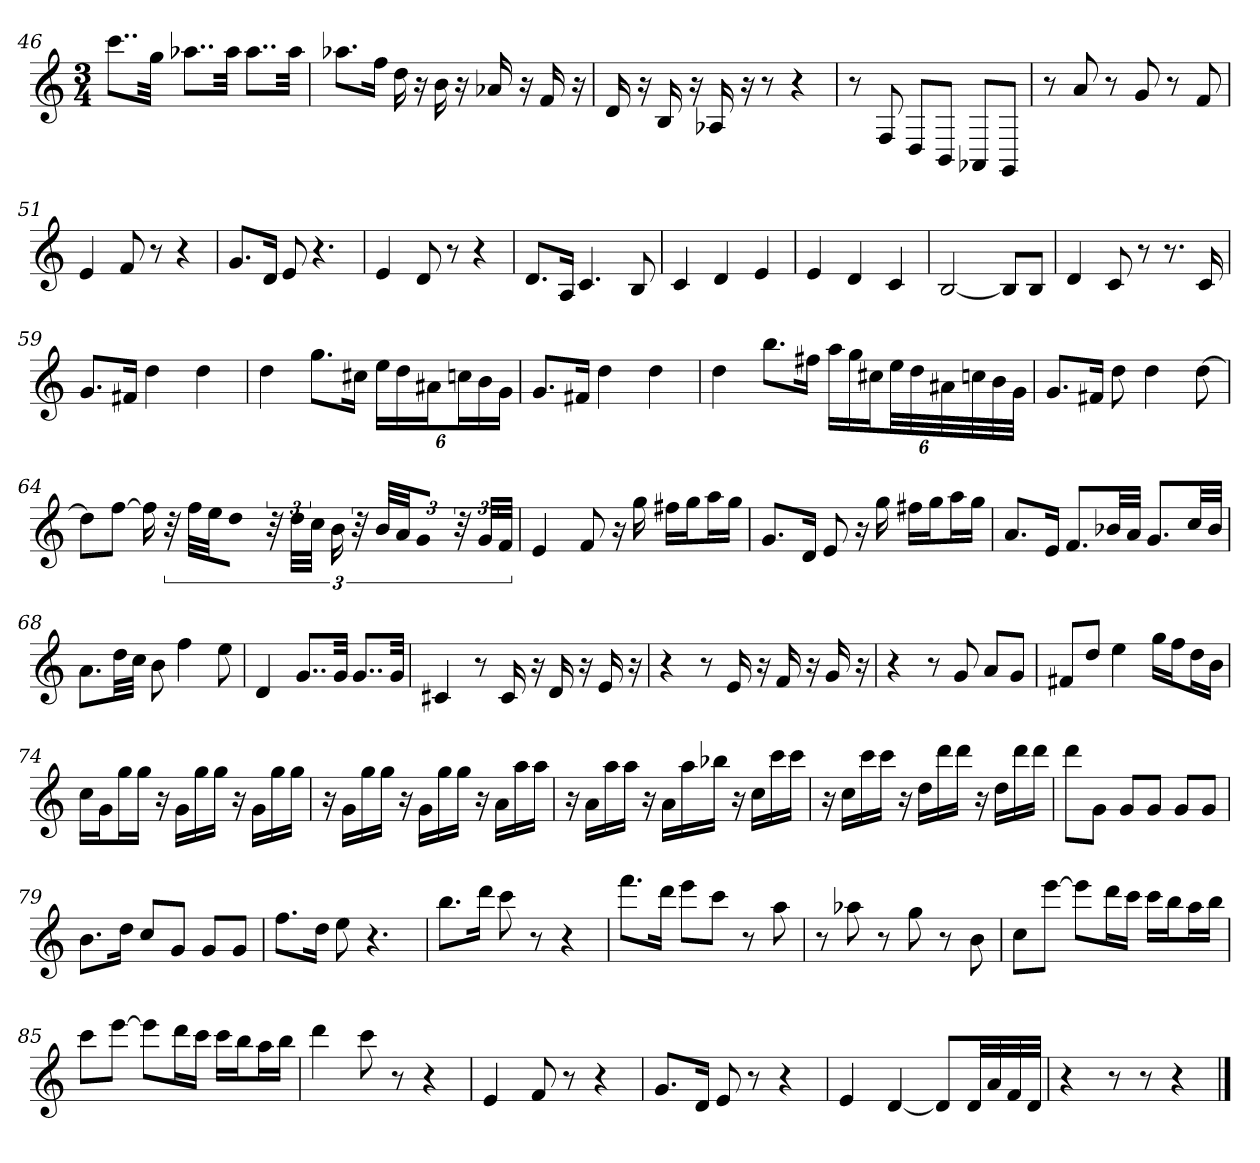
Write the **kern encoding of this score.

**kern
*part1
*staff1
*clefG2
*k[]
*C:
*M3/4
=46
8..ccc\L
32gg\Jkk
8..aa-X\L
32aa-\Jkk
8..aa-\L
32aa-\Jkk
=47
8.aa-X\L
16ff\Jk
16dd
16r
16b
16r
16a-X
16r
16f
16r
=48
16d
16r
16B
16r
16A-X
16r
8r
4r
=49
8r
8F
8D/L
8BB/J
8AA-X/L
8GG/J
=50
8r
8a
8r
8g
8r
8f
=51
4e
8f
8r
4r
=52
8.g/L
16d/Jk
8e
4.r
=53
4e
8d
8r
4r
=54
8.d/L
16A/Jk
4.c
8B
=55
4c
4d
4e
=56
4e
4d
4c
=57
[2B
8B/L]
8B/J
=58
4d
8c
8r
8.r
16c
=59
8.g/L
16f#X/Jk
4dd
4dd
=60
4dd
8.gg\L
16cc#X\Jk
24ee\LL
24dd\
24a#X\J
24ccn\L
24b\
24g\JJ
=61
8.g/L
16f#X/Jk
4dd
4dd
=62
4dd
8.bb\L
16ff#X\Jk
24aa\LL
24gg\
24cc#X\J
48ee\LL
48dd\
48a#X\
48ccn\
48b\
48g\JJJ
=63
8.g/L
16f#X/Jk
8dd
4dd
[8dd
=64
8dd\L]
[8ff\J
16ff]
48r
48ff\LLL
48ee\J
16dd\JJ
48r
48dd\LLL
48cc\JJJ
16b
48r
48b/LLL
48a/J
16g/JJ
48r
48g/LLL
48f/JJJ
=65
4e
8f
16r
16gg
16ff#X\LL
16gg\J
16aa\L
16gg\JJ
=66
8.g/L
16d/Jk
8e
16r
16gg
16ff#X\LL
16gg\J
16aa\L
16gg\JJ
=67
8.a/L
16e/Jk
8.f/L
32b-X/LL
32a/JJJ
8.g/L
32cc/LL
32b-/JJJ
=68
8.a\L
32dd\LL
32cc\JJJ
8b
4ff
8ee
=69
4d
8..g/L
32g/Jkk
8..g/L
32g/Jkk
=70
4c#X
8r
16c#
16r
16d
16r
16e
16r
=71
4r
8r
16e
16r
16f
16r
16g
16r
=72
4r
8r
8g
8a/L
8g/J
=73
8f#X/L
8dd/J
4ee
16gg\LL
16ff\J
16dd\L
16b\JJ
=74
16cc\LL
16g\J
16gg\L
16gg\JJ
16r
16g\LL
16gg\
16gg\JJ
16r
16g\LL
16gg\
16gg\JJ
=75
16r
16g\LL
16gg\
16gg\JJ
16r
16g\LL
16gg\
16gg\JJ
16r
16a\LL
16aa\
16aa\JJ
=76
16r
16a\LL
16aa\
16aa\JJ
16r
16a\LL
16aa\
16bb-X\JJ
16r
16cc\LL
16ccc\
16ccc\JJ
=77
16r
16cc\LL
16ccc\
16ccc\JJ
16r
16dd\LL
16ddd\
16ddd\JJ
16r
16dd\LL
16ddd\
16ddd\JJ
=78
8ddd\L
8g\J
8g/L
8g/J
8g/L
8g/J
=79
8.b\L
16dd\Jk
8cc/L
8g/J
8g/L
8g/J
=80
8.ff\L
16dd\Jk
8ee
4.r
=81
8.bb\L
16ddd\Jk
8ccc
8r
4r
=82
8.fff\L
16ddd\Jk
8eee\L
8ccc\J
8r
8aa
=83
8r
8aa-X
8r
8gg
8r
8b
=84
8cc\L
[8eee\J
8eee\L]
16ddd\L
16ccc\JJ
16ccc\LL
16bb\J
16aa\L
16bb\JJ
=85
8ccc\L
[8eee\J
8eee\L]
16ddd\L
16ccc\JJ
16ccc\LL
16bb\J
16aa\L
16bb\JJ
=86
4ddd
8ccc
8r
4r
=87
4e
8f
8r
4r
=88
8.g/L
16d/Jk
8e
8r
4r
=89
4e
[4d
8d/L]
32d/LL
32a/
32f/
32d/JJJ
=90
4r
8r
8r
4r
==
*-
